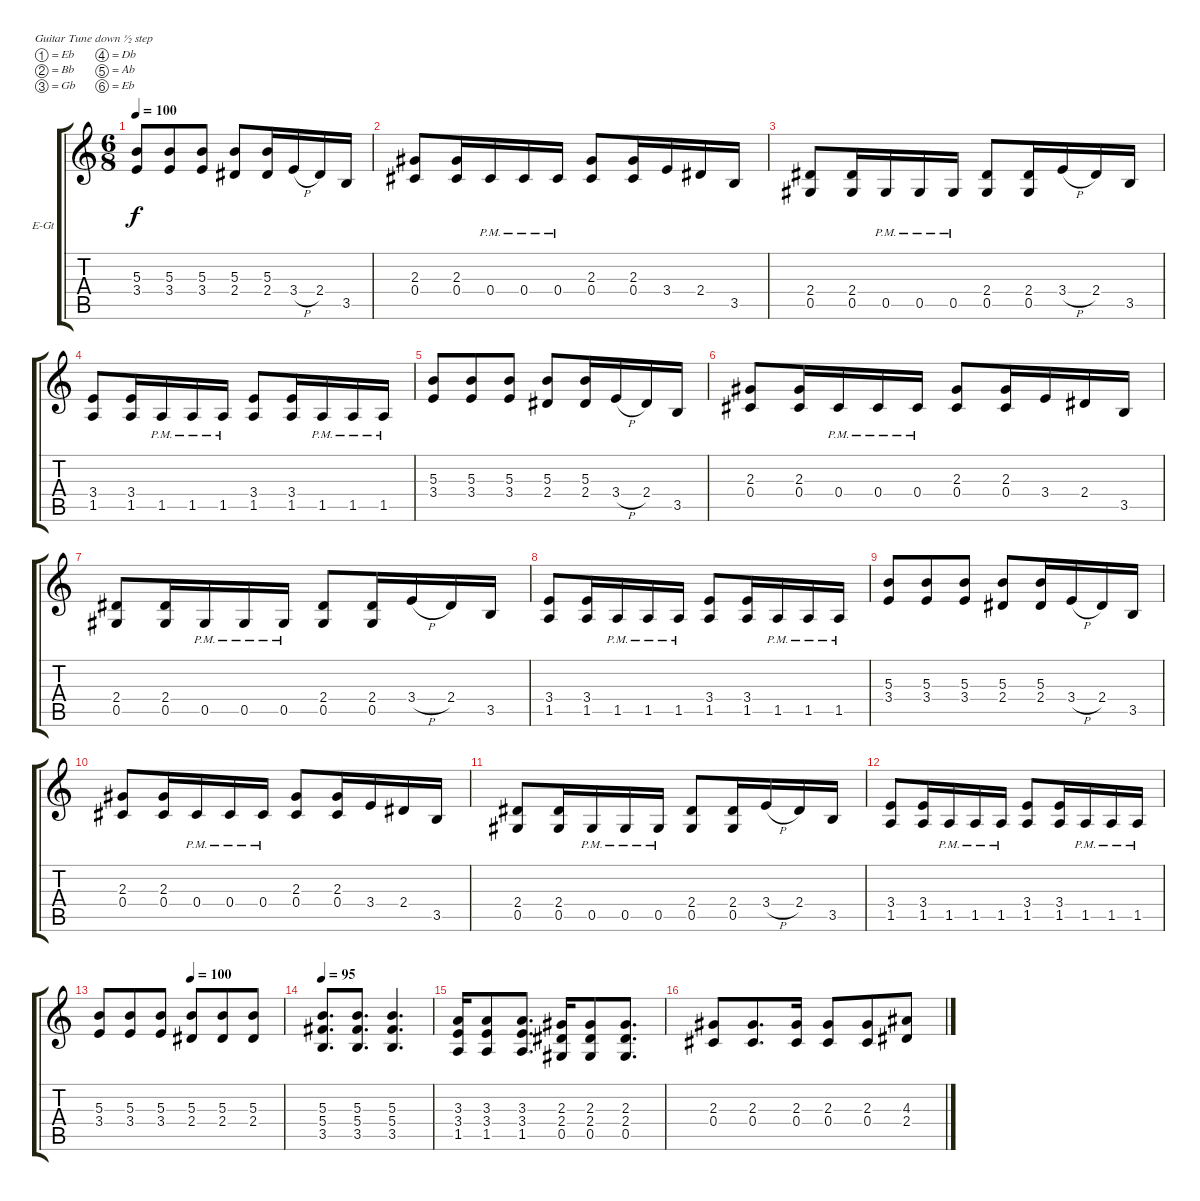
\bracketExtendMode groupsimilarinstruments
\firstSystemTrackNameOrientation horizontal
\otherSystemsTrackNameOrientation horizontal
\track ("Electric Guitar 1" "E-Gt") {instrument distortionguitar}
\staff {score tabs}
\tuning (Eb4 Bb3 Gb3 Db3 Ab2 Eb2)
\ts (6 8)
\tempo 100
\clef g2
\ks c
(3.4 5.3).8{dy f} (3.4 5.3).8 (3.4 5.3).8 (2.4 5.3).8 (2.4 5.3).16 3.4{h}.16 2.4.16 3.5.16 |
(0.4 2.3).8 (2.3 0.4).16 0.4{pm}.16 0.4{pm}.16 0.4{pm}.16 (0.4 2.3).8 (2.3 0.4).16 3.4.16 2.4.16 3.5.16 |
(0.5 2.4).8 (2.4 0.5).16 0.5{pm}.16 0.5{pm}.16 0.5{pm}.16 (0.5 2.4).8 (2.4 0.5).16 3.4{h}.16 2.4.16 3.5.16 |
(1.5 3.4).8 (3.4 1.5).16 1.5{pm}.16 1.5{pm}.16 1.5{pm}.16 (1.5 3.4).8 (3.4 1.5).16 1.5{pm}.16 1.5{pm}.16 1.5{pm}.16 |
(3.4 5.3).8 (3.4 5.3).8 (3.4 5.3).8 (2.4 5.3).8 (2.4 5.3).16 3.4{h}.16 2.4.16 3.5.16 |
(0.4 2.3).8 (2.3 0.4).16 0.4{pm}.16 0.4{pm}.16 0.4{pm}.16 (0.4 2.3).8 (2.3 0.4).16 3.4.16 2.4.16 3.5.16 |
(0.5 2.4).8 (2.4 0.5).16 0.5{pm}.16 0.5{pm}.16 0.5{pm}.16 (0.5 2.4).8 (2.4 0.5).16 3.4{h}.16 2.4.16 3.5.16 |
(1.5 3.4).8 (3.4 1.5).16 1.5{pm}.16 1.5{pm}.16 1.5{pm}.16 (1.5 3.4).8 (3.4 1.5).16 1.5{pm}.16 1.5{pm}.16 1.5{pm}.16 |
(3.4 5.3).8 (3.4 5.3).8 (3.4 5.3).8 (2.4 5.3).8 (2.4 5.3).16 3.4{h}.16 2.4.16 3.5.16 |
(0.4 2.3).8 (2.3 0.4).16 0.4{pm}.16 0.4{pm}.16 0.4{pm}.16 (0.4 2.3).8 (2.3 0.4).16 3.4.16 2.4.16 3.5.16 |
(0.5 2.4).8 (2.4 0.5).16 0.5{pm}.16 0.5{pm}.16 0.5{pm}.16 (0.5 2.4).8 (2.4 0.5).16 3.4{h}.16 2.4.16 3.5.16 |
(1.5 3.4).8 (3.4 1.5).16 1.5{pm}.16 1.5{pm}.16 1.5{pm}.16 (1.5 3.4).8 (3.4 1.5).16 1.5{pm}.16 1.5{pm}.16 1.5{pm}.16 |
\tempo (100 0.5)
(3.4 5.3).8 (3.4 5.3).8 (3.4 5.3).8 (2.4 5.3).8 (2.4 5.3).8 (2.4 5.3).8 |
\tempo 95
(3.5 5.4 5.3).8{d} (5.3 5.4 3.5).8{d} (3.5 5.4 5.3).4{d} |
(1.5 3.4 3.3).16 (1.5 3.4 3.3).8 (1.5 3.4 3.3).8{d} (0.5 2.4 2.3).16 (0.5 2.4 2.3).8 (0.5 2.4 2.3).8{d} |
(0.4 2.3).8 (0.4 2.3).8{d} (2.3 0.4).16 (0.4 2.3).8 (0.4 2.3).8 (2.4 4.3).8
